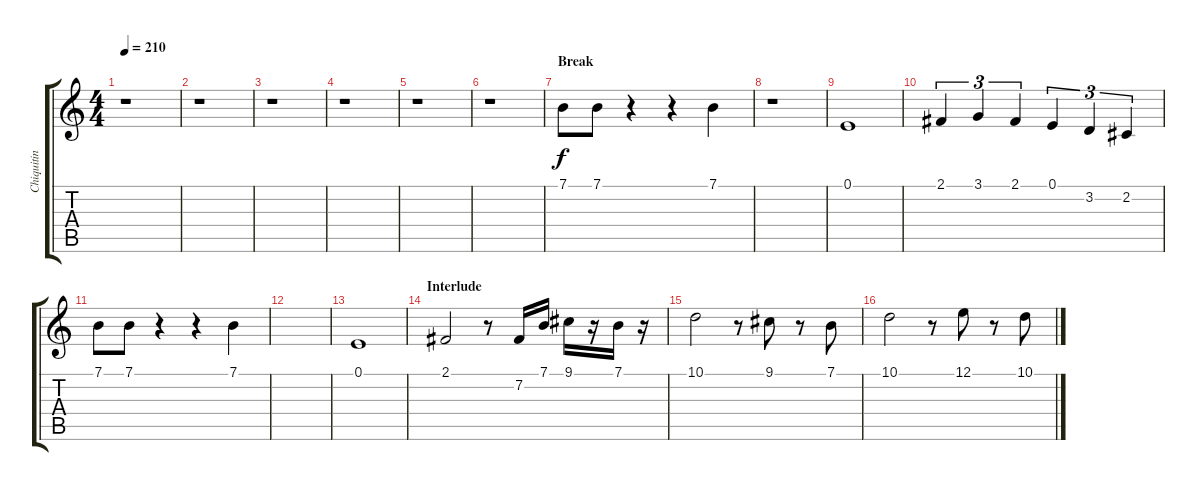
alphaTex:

\track ("Chiquitin" "Chiquitin") {instrument trumpet}
\staff {score tabs}
\tuning (E4 B3 G3 D3 A2 E2) {hide}
\ts (4 4)
\tempo 210
\clef g2
\ks c
r.1{dy f} |
r.1 |
r.1 |
r.1 |
r.1 |
r.1 |
\section ("" "Break")
7.1.8{volume 12} 7.1.8 r.4 r.4 7.1.4 |
r.1 |
0.1.1 |
2.1.4{tu (3 2)} 3.1.4{tu (3 2)} 2.1.4{tu (3 2)} 0.1.4{tu (3 2)} 3.2.4{tu (3 2)} 2.2.4{tu (3 2)} |
7.1.8 7.1.8 r.4 r.4 7.1.4 |
|
0.1.1 |
\section ("" "Interlude")
2.1.2 r.8 7.2.16{volume 16 instrument trumpet} 7.1.16 9.1.16 r.16 7.1.16 r.16 |
10.1.2 r.8 9.1.8 r.8 7.1.8 |
10.1.2 r.8 12.1.8 r.8 10.1.8
